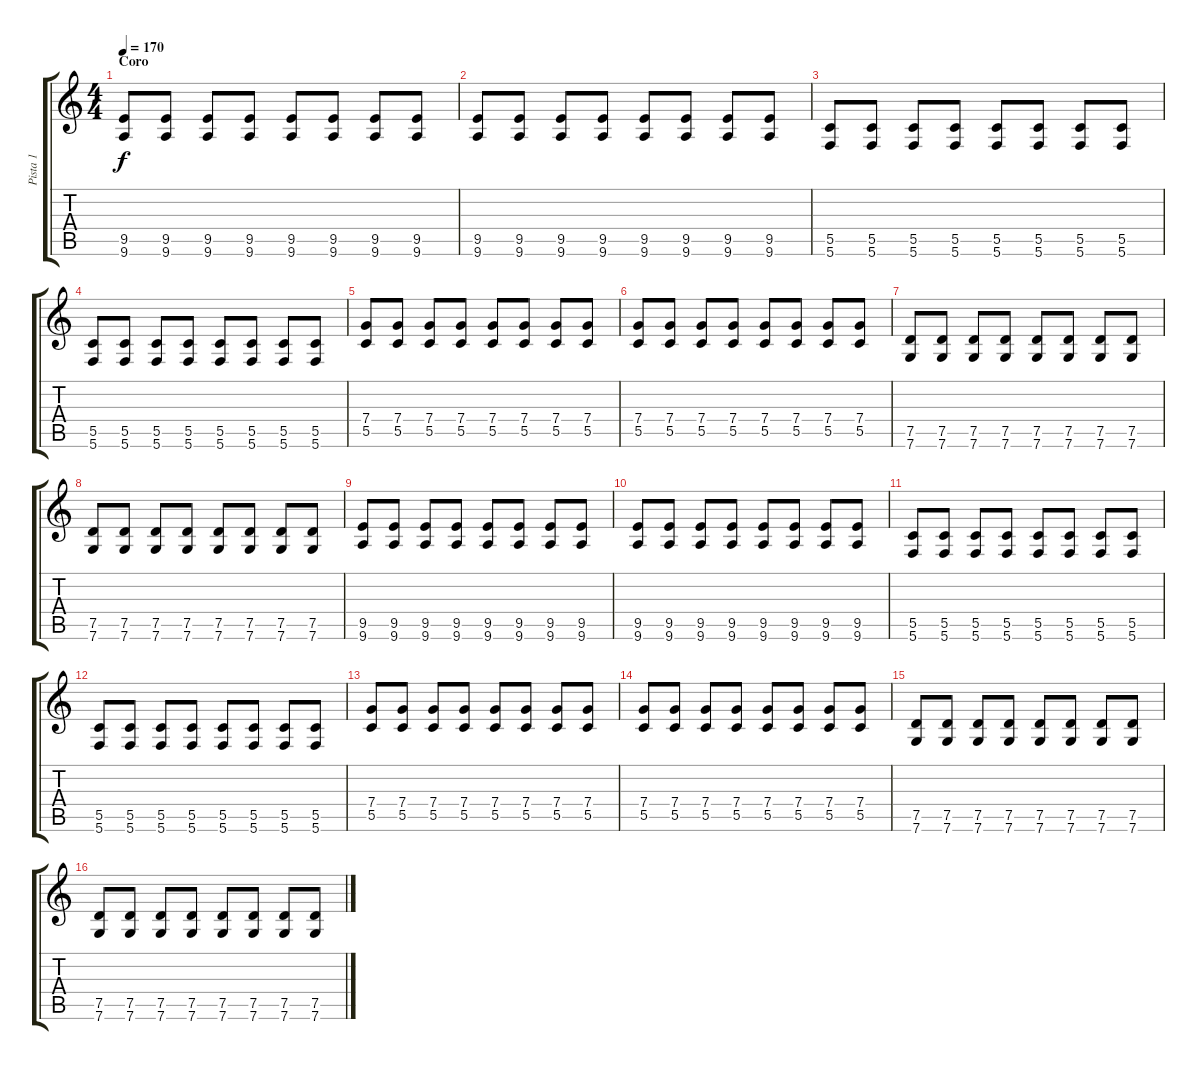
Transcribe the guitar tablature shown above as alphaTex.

\track ("Pista 1" "Pista 1") {instrument distortionguitar}
\staff {score tabs}
\tuning (D4 A3 F3 C3 G2 C2) {hide}
\ts (4 4)
\section ("" "Coro")
\tempo 170
\clef g2
\ks c
(9.5 9.6).8{dy f} (9.5 9.6).8 (9.5 9.6).8 (9.5 9.6).8 (9.5 9.6).8 (9.5 9.6).8 (9.5 9.6).8 (9.5 9.6).8 |
(9.5 9.6).8 (9.5 9.6).8 (9.5 9.6).8 (9.5 9.6).8 (9.5 9.6).8 (9.5 9.6).8 (9.5 9.6).8 (9.5 9.6).8 |
(5.5 5.6).8 (5.5 5.6).8 (5.5 5.6).8 (5.5 5.6).8 (5.5 5.6).8 (5.5 5.6).8 (5.5 5.6).8 (5.5 5.6).8 |
(5.5 5.6).8 (5.5 5.6).8 (5.5 5.6).8 (5.5 5.6).8 (5.5 5.6).8 (5.5 5.6).8 (5.5 5.6).8 (5.5 5.6).8 |
(7.4 5.5).8 (7.4 5.5).8 (7.4 5.5).8 (7.4 5.5).8 (7.4 5.5).8 (7.4 5.5).8 (7.4 5.5).8 (7.4 5.5).8 |
(7.4 5.5).8 (7.4 5.5).8 (7.4 5.5).8 (7.4 5.5).8 (7.4 5.5).8 (7.4 5.5).8 (7.4 5.5).8 (7.4 5.5).8 |
(7.5 7.6).8 (7.5 7.6).8 (7.5 7.6).8 (7.5 7.6).8 (7.5 7.6).8 (7.5 7.6).8 (7.5 7.6).8 (7.5 7.6).8 |
(7.5 7.6).8 (7.5 7.6).8 (7.5 7.6).8 (7.5 7.6).8 (7.5 7.6).8 (7.5 7.6).8 (7.5 7.6).8 (7.5 7.6).8 |
(9.5 9.6).8 (9.5 9.6).8 (9.5 9.6).8 (9.5 9.6).8 (9.5 9.6).8 (9.5 9.6).8 (9.5 9.6).8 (9.5 9.6).8 |
(9.5 9.6).8 (9.5 9.6).8 (9.5 9.6).8 (9.5 9.6).8 (9.5 9.6).8 (9.5 9.6).8 (9.5 9.6).8 (9.5 9.6).8 |
(5.5 5.6).8 (5.5 5.6).8 (5.5 5.6).8 (5.5 5.6).8 (5.5 5.6).8 (5.5 5.6).8 (5.5 5.6).8 (5.5 5.6).8 |
(5.5 5.6).8 (5.5 5.6).8 (5.5 5.6).8 (5.5 5.6).8 (5.5 5.6).8 (5.5 5.6).8 (5.5 5.6).8 (5.5 5.6).8 |
(7.4 5.5).8 (7.4 5.5).8 (7.4 5.5).8 (7.4 5.5).8 (7.4 5.5).8 (7.4 5.5).8 (7.4 5.5).8 (7.4 5.5).8 |
(7.4 5.5).8 (7.4 5.5).8 (7.4 5.5).8 (7.4 5.5).8 (7.4 5.5).8 (7.4 5.5).8 (7.4 5.5).8 (7.4 5.5).8 |
(7.5 7.6).8 (7.5 7.6).8 (7.5 7.6).8 (7.5 7.6).8 (7.5 7.6).8 (7.5 7.6).8 (7.5 7.6).8 (7.5 7.6).8 |
(7.5 7.6).8 (7.5 7.6).8 (7.5 7.6).8 (7.5 7.6).8 (7.5 7.6).8 (7.5 7.6).8 (7.5 7.6).8 (7.5 7.6).8
